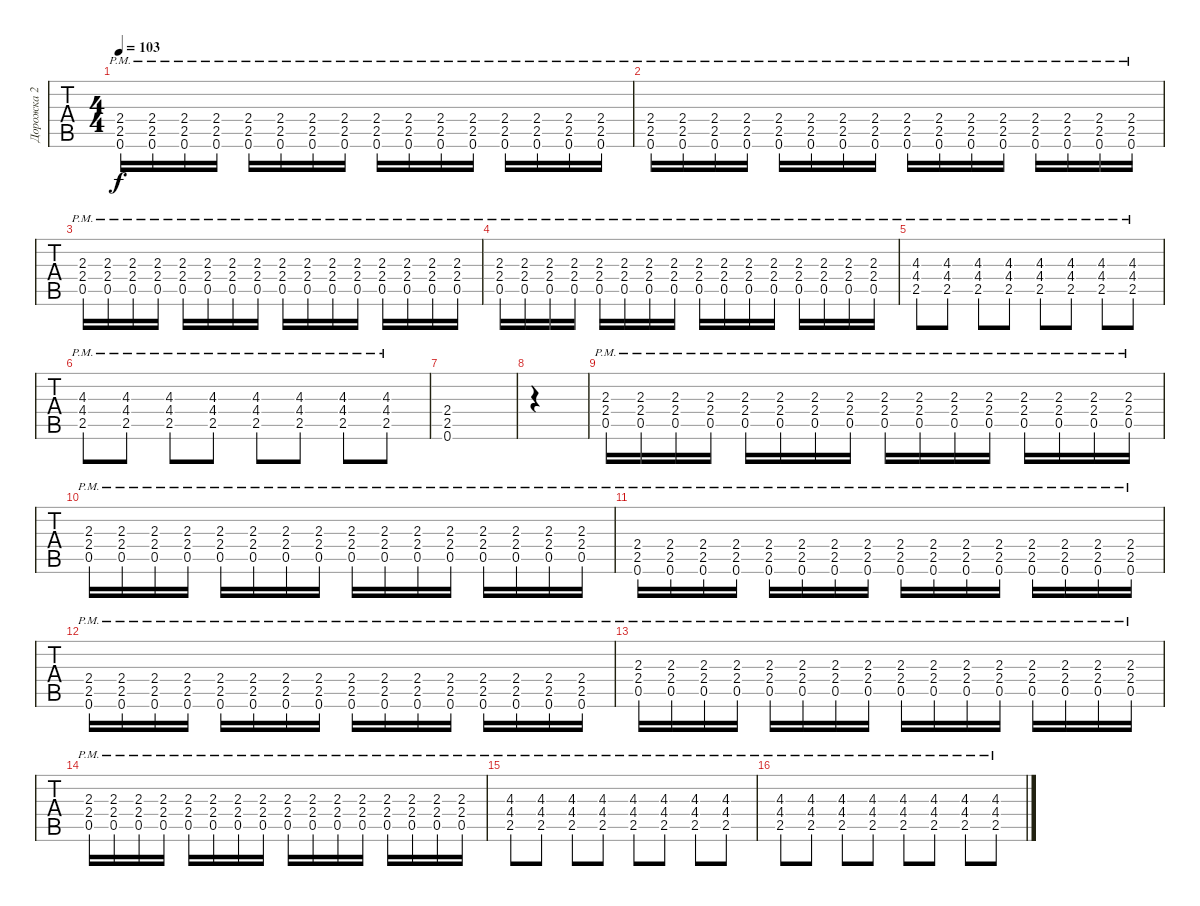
\track ("Дорожка 2" "Дорожка 2") {instrument distortionguitar}
\staff {tabs}
\tuning (E4 B3 G3 D3 A2 E2) {hide}
\ts (4 4)
\tempo 103
\clef g2
\ks c
(2.4{pm} 2.5{pm} 0.6{pm}).16{dy f} (2.4{pm} 2.5{pm} 0.6{pm}).16 (2.4{pm} 2.5{pm} 0.6{pm}).16 (2.4{pm} 2.5{pm} 0.6{pm}).16 (2.4{pm} 2.5{pm} 0.6{pm}).16 (2.4{pm} 2.5{pm} 0.6{pm}).16 (2.4{pm} 2.5{pm} 0.6{pm}).16 (2.4{pm} 2.5{pm} 0.6{pm}).16 (2.4{pm} 2.5{pm} 0.6{pm}).16 (2.4{pm} 2.5{pm} 0.6{pm}).16 (2.4{pm} 2.5{pm} 0.6{pm}).16 (2.4{pm} 2.5{pm} 0.6{pm}).16 (2.4{pm} 2.5{pm} 0.6{pm}).16 (2.4{pm} 2.5{pm} 0.6{pm}).16 (2.4{pm} 2.5{pm} 0.6{pm}).16 (2.4{pm} 2.5{pm} 0.6{pm}).16 |
(2.4{pm} 2.5{pm} 0.6{pm}).16 (2.4{pm} 2.5{pm} 0.6{pm}).16 (2.4{pm} 2.5{pm} 0.6{pm}).16 (2.4{pm} 2.5{pm} 0.6{pm}).16 (2.4{pm} 2.5{pm} 0.6{pm}).16 (2.4{pm} 2.5{pm} 0.6{pm}).16 (2.4{pm} 2.5{pm} 0.6{pm}).16 (2.4{pm} 2.5{pm} 0.6{pm}).16 (2.4{pm} 2.5{pm} 0.6{pm}).16 (2.4{pm} 2.5{pm} 0.6{pm}).16 (2.4{pm} 2.5{pm} 0.6{pm}).16 (2.4{pm} 2.5{pm} 0.6{pm}).16 (2.4{pm} 2.5{pm} 0.6{pm}).16 (2.4{pm} 2.5{pm} 0.6{pm}).16 (2.4{pm} 2.5{pm} 0.6{pm}).16 (2.4{pm} 2.5{pm} 0.6{pm}).16 |
(2.3{pm} 2.4{pm} 0.5{pm}).16 (2.3{pm} 2.4{pm} 0.5{pm}).16 (2.3{pm} 2.4{pm} 0.5{pm}).16 (2.3{pm} 2.4{pm} 0.5{pm}).16 (2.3{pm} 2.4{pm} 0.5{pm}).16 (2.3{pm} 2.4{pm} 0.5{pm}).16 (2.3{pm} 2.4{pm} 0.5{pm}).16 (2.3{pm} 2.4{pm} 0.5{pm}).16 (2.3{pm} 2.4{pm} 0.5{pm}).16 (2.3{pm} 2.4{pm} 0.5{pm}).16 (2.3{pm} 2.4{pm} 0.5{pm}).16 (2.3{pm} 2.4{pm} 0.5{pm}).16 (2.3{pm} 2.4{pm} 0.5{pm}).16 (2.3{pm} 2.4{pm} 0.5{pm}).16 (2.3{pm} 2.4{pm} 0.5{pm}).16 (2.3{pm} 2.4{pm} 0.5{pm}).16 |
(2.3{pm} 2.4{pm} 0.5{pm}).16 (2.3{pm} 2.4{pm} 0.5{pm}).16 (2.3{pm} 2.4{pm} 0.5{pm}).16 (2.3{pm} 2.4{pm} 0.5{pm}).16 (2.3{pm} 2.4{pm} 0.5{pm}).16 (2.3{pm} 2.4{pm} 0.5{pm}).16 (2.3{pm} 2.4{pm} 0.5{pm}).16 (2.3{pm} 2.4{pm} 0.5{pm}).16 (2.3{pm} 2.4{pm} 0.5{pm}).16 (2.3{pm} 2.4{pm} 0.5{pm}).16 (2.3{pm} 2.4{pm} 0.5{pm}).16 (2.3{pm} 2.4{pm} 0.5{pm}).16 (2.3{pm} 2.4{pm} 0.5{pm}).16 (2.3{pm} 2.4{pm} 0.5{pm}).16 (2.3{pm} 2.4{pm} 0.5{pm}).16 (2.3{pm} 2.4{pm} 0.5{pm}).16 |
(4.3{pm} 4.4{pm} 2.5{pm}).8 (4.3{pm} 4.4{pm} 2.5{pm}).8 (4.3{pm} 4.4{pm} 2.5{pm}).8 (4.3{pm} 4.4{pm} 2.5{pm}).8 (4.3{pm} 4.4{pm} 2.5{pm}).8 (4.3{pm} 4.4{pm} 2.5{pm}).8 (4.3{pm} 4.4{pm} 2.5{pm}).8 (4.3{pm} 4.4{pm} 2.5{pm}).8 |
(4.3{pm} 4.4{pm} 2.5{pm}).8 (4.3{pm} 4.4{pm} 2.5{pm}).8 (4.3{pm} 4.4{pm} 2.5{pm}).8 (4.3{pm} 4.4{pm} 2.5{pm}).8 (4.3{pm} 4.4{pm} 2.5{pm}).8 (4.3{pm} 4.4{pm} 2.5{pm}).8 (4.3{pm} 4.4{pm} 2.5{pm}).8 (4.3{pm} 4.4{pm} 2.5{pm}).8 |
(2.4 2.5 0.6).1 |
|
(2.3{pm} 2.4{pm} 0.5{pm}).16 (2.3{pm} 2.4{pm} 0.5{pm}).16 (2.3{pm} 2.4{pm} 0.5{pm}).16 (2.3{pm} 2.4{pm} 0.5{pm}).16 (2.3{pm} 2.4{pm} 0.5{pm}).16 (2.3{pm} 2.4{pm} 0.5{pm}).16 (2.3{pm} 2.4{pm} 0.5{pm}).16 (2.3{pm} 2.4{pm} 0.5{pm}).16 (2.3{pm} 2.4{pm} 0.5{pm}).16 (2.3{pm} 2.4{pm} 0.5{pm}).16 (2.3{pm} 2.4{pm} 0.5{pm}).16 (2.3{pm} 2.4{pm} 0.5{pm}).16 (2.3{pm} 2.4{pm} 0.5{pm}).16 (2.3{pm} 2.4{pm} 0.5{pm}).16 (2.3{pm} 2.4{pm} 0.5{pm}).16 (2.3{pm} 2.4{pm} 0.5{pm}).16 |
(2.3{pm} 2.4{pm} 0.5{pm}).16 (2.3{pm} 2.4{pm} 0.5{pm}).16 (2.3{pm} 2.4{pm} 0.5{pm}).16 (2.3{pm} 2.4{pm} 0.5{pm}).16 (2.3{pm} 2.4{pm} 0.5{pm}).16 (2.3{pm} 2.4{pm} 0.5{pm}).16 (2.3{pm} 2.4{pm} 0.5{pm}).16 (2.3{pm} 2.4{pm} 0.5{pm}).16 (2.3{pm} 2.4{pm} 0.5{pm}).16 (2.3{pm} 2.4{pm} 0.5{pm}).16 (2.3{pm} 2.4{pm} 0.5{pm}).16 (2.3{pm} 2.4{pm} 0.5{pm}).16 (2.3{pm} 2.4{pm} 0.5{pm}).16 (2.3{pm} 2.4{pm} 0.5{pm}).16 (2.3{pm} 2.4{pm} 0.5{pm}).16 (2.3{pm} 2.4{pm} 0.5{pm}).16 |
(2.4{pm} 2.5{pm} 0.6{pm}).16 (2.4{pm} 2.5{pm} 0.6{pm}).16 (2.4{pm} 2.5{pm} 0.6{pm}).16 (2.4{pm} 2.5{pm} 0.6{pm}).16 (2.4{pm} 2.5{pm} 0.6{pm}).16 (2.4{pm} 2.5{pm} 0.6{pm}).16 (2.4{pm} 2.5{pm} 0.6{pm}).16 (2.4{pm} 2.5{pm} 0.6{pm}).16 (2.4{pm} 2.5{pm} 0.6{pm}).16 (2.4{pm} 2.5{pm} 0.6{pm}).16 (2.4{pm} 2.5{pm} 0.6{pm}).16 (2.4{pm} 2.5{pm} 0.6{pm}).16 (2.4{pm} 2.5{pm} 0.6{pm}).16 (2.4{pm} 2.5{pm} 0.6{pm}).16 (2.4{pm} 2.5{pm} 0.6{pm}).16 (2.4{pm} 2.5{pm} 0.6{pm}).16 |
(2.4{pm} 2.5{pm} 0.6{pm}).16 (2.4{pm} 2.5{pm} 0.6{pm}).16 (2.4{pm} 2.5{pm} 0.6{pm}).16 (2.4{pm} 2.5{pm} 0.6{pm}).16 (2.4{pm} 2.5{pm} 0.6{pm}).16 (2.4{pm} 2.5{pm} 0.6{pm}).16 (2.4{pm} 2.5{pm} 0.6{pm}).16 (2.4{pm} 2.5{pm} 0.6{pm}).16 (2.4{pm} 2.5{pm} 0.6{pm}).16 (2.4{pm} 2.5{pm} 0.6{pm}).16 (2.4{pm} 2.5{pm} 0.6{pm}).16 (2.4{pm} 2.5{pm} 0.6{pm}).16 (2.4{pm} 2.5{pm} 0.6{pm}).16 (2.4{pm} 2.5{pm} 0.6{pm}).16 (2.4{pm} 2.5{pm} 0.6{pm}).16 (2.4{pm} 2.5{pm} 0.6{pm}).16 |
(2.3{pm} 2.4{pm} 0.5{pm}).16 (2.3{pm} 2.4{pm} 0.5{pm}).16 (2.3{pm} 2.4{pm} 0.5{pm}).16 (2.3{pm} 2.4{pm} 0.5{pm}).16 (2.3{pm} 2.4{pm} 0.5{pm}).16 (2.3{pm} 2.4{pm} 0.5{pm}).16 (2.3{pm} 2.4{pm} 0.5{pm}).16 (2.3{pm} 2.4{pm} 0.5{pm}).16 (2.3{pm} 2.4{pm} 0.5{pm}).16 (2.3{pm} 2.4{pm} 0.5{pm}).16 (2.3{pm} 2.4{pm} 0.5{pm}).16 (2.3{pm} 2.4{pm} 0.5{pm}).16 (2.3{pm} 2.4{pm} 0.5{pm}).16 (2.3{pm} 2.4{pm} 0.5{pm}).16 (2.3{pm} 2.4{pm} 0.5{pm}).16 (2.3{pm} 2.4{pm} 0.5{pm}).16 |
(2.3{pm} 2.4{pm} 0.5{pm}).16 (2.3{pm} 2.4{pm} 0.5{pm}).16 (2.3{pm} 2.4{pm} 0.5{pm}).16 (2.3{pm} 2.4{pm} 0.5{pm}).16 (2.3{pm} 2.4{pm} 0.5{pm}).16 (2.3{pm} 2.4{pm} 0.5{pm}).16 (2.3{pm} 2.4{pm} 0.5{pm}).16 (2.3{pm} 2.4{pm} 0.5{pm}).16 (2.3{pm} 2.4{pm} 0.5{pm}).16 (2.3{pm} 2.4{pm} 0.5{pm}).16 (2.3{pm} 2.4{pm} 0.5{pm}).16 (2.3{pm} 2.4{pm} 0.5{pm}).16 (2.3{pm} 2.4{pm} 0.5{pm}).16 (2.3{pm} 2.4{pm} 0.5{pm}).16 (2.3{pm} 2.4{pm} 0.5{pm}).16 (2.3{pm} 2.4{pm} 0.5{pm}).16 |
(4.3{pm} 4.4{pm} 2.5{pm}).8 (4.3{pm} 4.4{pm} 2.5{pm}).8 (4.3{pm} 4.4{pm} 2.5{pm}).8 (4.3{pm} 4.4{pm} 2.5{pm}).8 (4.3{pm} 4.4{pm} 2.5{pm}).8 (4.3{pm} 4.4{pm} 2.5{pm}).8 (4.3{pm} 4.4{pm} 2.5{pm}).8 (4.3{pm} 4.4{pm} 2.5{pm}).8 |
(4.3{pm} 4.4{pm} 2.5{pm}).8 (4.3{pm} 4.4{pm} 2.5{pm}).8 (4.3{pm} 4.4{pm} 2.5{pm}).8 (4.3{pm} 4.4{pm} 2.5{pm}).8 (4.3{pm} 4.4{pm} 2.5{pm}).8 (4.3{pm} 4.4{pm} 2.5{pm}).8 (4.3{pm} 4.4{pm} 2.5{pm}).8 (4.3{pm} 4.4{pm} 2.5{pm}).8
